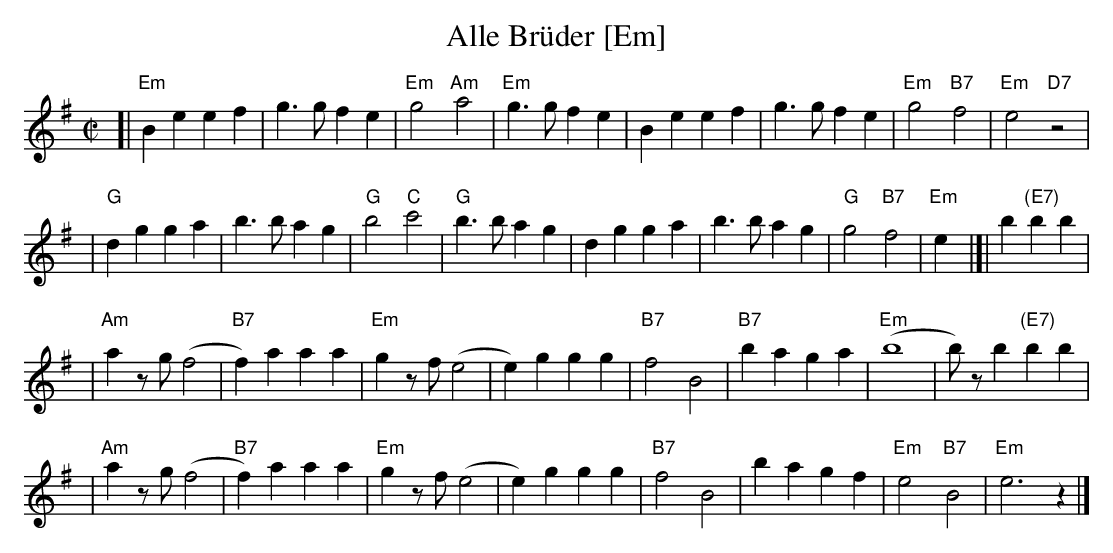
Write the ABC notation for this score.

X:1
T:Alle Br\"uder [Em]
M:C|
K:Em
[| "Em"B2e2 e2f2 | g3g f2e2 | "Em"g4 "Am"a4 |\
"Em"g3g f2e2 | B2e2 e2f2 | g3g f2e2 | "Em"g4 "B7"f4 | "Em"e4 "D7"z4 |
| "G"d2g2 g2a2 | b3b a2g2 | "G"b4 "C"c'4 | "G"b3b a2g2 |\
d2g2 g2a2 | b3b a2g2 | "G"g4 "B7"f4 | "Em"e2y2 |]| b2 "(E7)"b2b2 |
| "Am"a2zg (f4 | "B7"f2)a2 a2a2 | "Em"g2zf (e4 | e2)g2 g2g2 |\
"B7"f4 B4 | "B7"b2a2 g2a2 | "Em"(b8 | b)zb2 "(E7)"b2b2 |
| "Am"a2zg (f4 | "B7"f2)a2 a2a2 | "Em"g2zf (e4 | e2)g2 g2g2 |\
"B7"f4 B4 | b2a2 g2f2 | "Em"e4 "B7"B4 | "Em"e6 z2 |]
